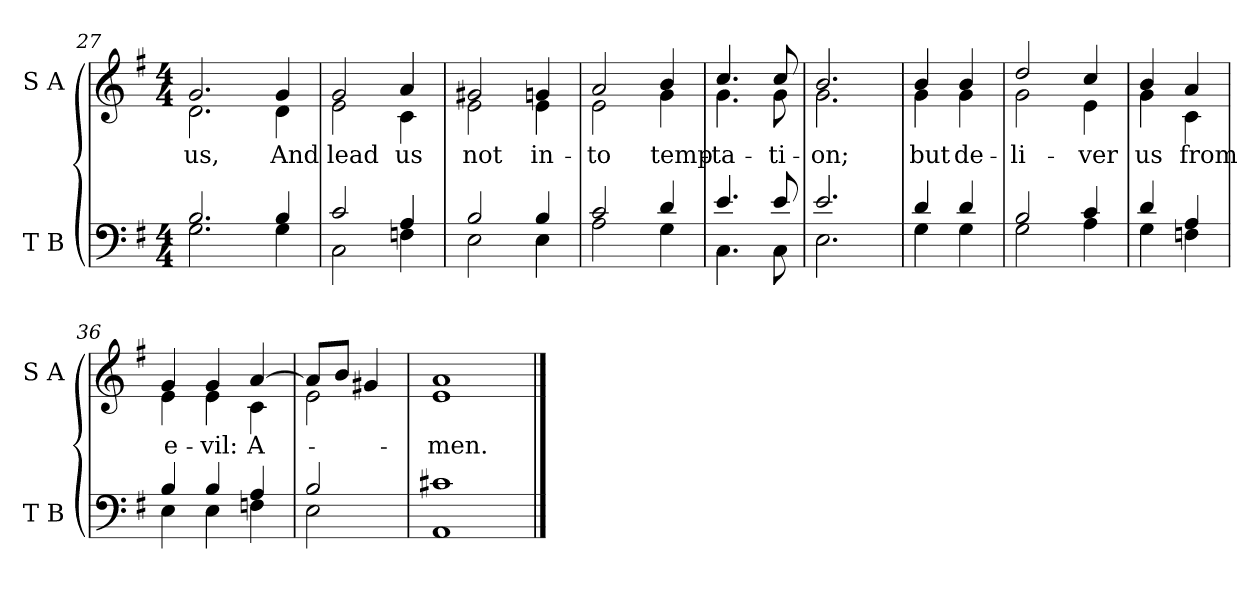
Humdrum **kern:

**kern	**kern	**text
*part2	*part1	*part1
*staff2	*staff1	*staff1
*I"T B	*I"S A	*
*I'T B	*I'S A	*
*clefF4	*clefG2	*
*k[f#]	*k[f#]	*
*G:	*G:	*
*M4/4	*M4/4	*
=27	=27	=27
*^	*	*
!	!	!	!LO:LY:b:color=#000000
*	*	*^	*
2.Bi/	2.Gi\	2.gi/	2.di\	us,
!	!	!	!	!LO:LY:b:color=#000000
4Bi/	4Gi\	4gi/	4di\	And
!!LO:PB:g=z	!!
=28	=28	=28	=28	=28
!	!	!	!	!LO:LY:b:color=#000000
2ci/	2Ci\	2gi/	2ei\	lead
!	!	!	!	!LO:LY:b:color=#000000
4Ai/	4Fni\	4ai/	4ci\	us
=29	=29	=29	=29	=29
!	!	!	!	!LO:LY:b:color=#000000
2Bi/	2Ei\	2g#Xi/	2ei\	not
!	!	!	!	!LO:LY:b:color=#000000
4Bi/	4Ei\	4gni/	4ei\	in-
=30	=30	=30	=30	=30
!	!	!	!	!LO:LY:b:color=#000000
2ci/	2Ai\	2ai/	2ei\	-to
!	!	!	!	!LO:LY:b:color=#000000
4di/	4Gi\	4bi/	4gi\	temp-
=31	=31	=31	=31	=31
!	!	!	!	!LO:LY:b:color=#000000
4.ei/	4.Ci\	4.cci/	4.gi\	-ta-
!	!	!	!	!LO:LY:b:color=#000000
8ei/	8Ci\	8cci/	8gi\	-ti-
=32	=32	=32	=32	=32
!	!	!	!	!LO:LY:b:color=#000000
2.ei/	2.Ei\	2.bi/	2.gi\	-on;
!!LO:LB:g=z	!!
=33	=33	=33	=33	=33
!	!	!	!	!LO:LY:b:color=#000000
4di/	4Gi\	4bi/	4gi\	but
!	!	!	!	!LO:LY:b:color=#000000
4di/	4Gi\	4bi/	4gi\	de-
=34	=34	=34	=34	=34
!	!	!	!	!LO:LY:b:color=#000000
2Bi/	2Gi\	2ddi/	2gi\	-li-
!	!	!	!	!LO:LY:b:color=#000000
4ci/	4Ai\	4cci/	4ei\	-ver
=35	=35	=35	=35	=35
!	!	!	!	!LO:LY:b:color=#000000
4di/	4Gi\	4bi/	4gi\	us
!	!	!	!	!LO:LY:b:color=#000000
4Ai/	4Fni\	4ai/	4ci\	from
=36	=36	=36	=36	=36
!	!	!	!	!LO:LY:b:color=#000000
4Bi/	4Ei\	4gi/	4ei\	e-
!	!	!	!	!LO:LY:b:color=#000000
4Bi/	4Ei\	4gi/	4ei\	-vil:
!	!	!	!	!LO:LY:b:color=#000000
4Ai/	4Fni\	[4ai/	4ci\	A-
=37	=37	=37	=37	=37
2Bi/	2Ei\	8ai/L]	2ei\	.
.	.	8bi/J	.	.
.	.	4g#Xi/	.	.
=38	=38	=38	=38	=38
!	!	!	!	!LO:LY:b:color=#000000
1c#Xi	1AAi	1ai	1ei	-men.
*v	*v	*	*	*
*	*v	*v	*
==	==	==
*-	*-	*-
